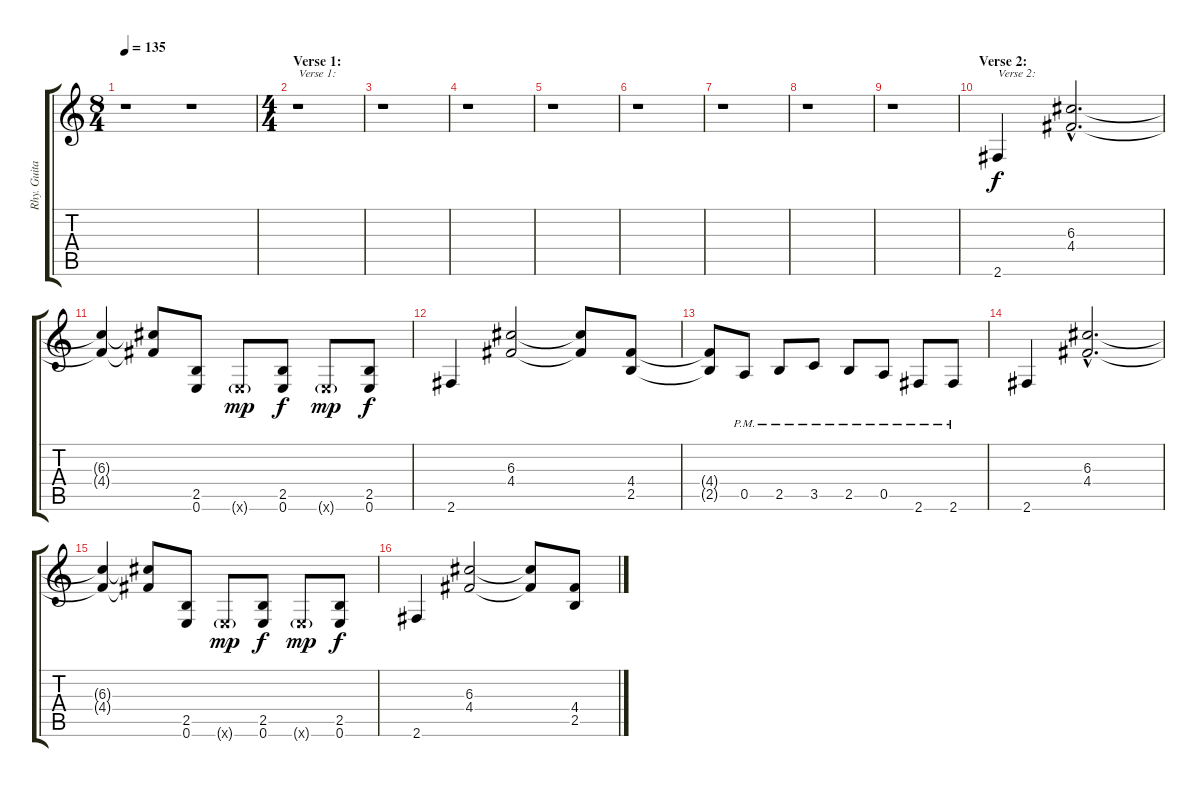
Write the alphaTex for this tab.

\track ("Rhy. Guitar 2" "Rhy. Guita") {instrument distortionguitar}
\staff {score tabs}
\tuning (E4 B3 G3 D3 A2 E2) {hide}
\ts (8 4)
\tempo 135
\clef g2
\ks c
r.1{dy f instrument distortionguitar} r.1 |
\ts (4 4)
\section ("" "Verse 1:")
r.1{txt "Verse 1:"} |
r.1 |
r.1 |
r.1 |
r.1 |
r.1 |
r.1 |
r.1 |
\section ("" "Verse 2:")
2.6.4{txt "Verse 2:"} (6.3{hac} 4.4{hac}).2{d} |
(6.3{t} 4.4{t}).4 (6.3{t} 4.4{t}).8 (2.5 0.6).8 0.6{g x}.8{dy mp} (2.5 0.6).8{dy f} 0.6{g x}.8{dy mp} (2.5 0.6).8{dy f} |
2.6.4 (6.3 4.4).2 (6.3{t} 4.4{t}).8 (4.4 2.5).8 |
(4.4{t} 2.5{t}).8 0.5{pm}.8 2.5{pm}.8 3.5{pm}.8 2.5{pm}.8 0.5{pm}.8 2.6{pm}.8 2.6{pm}.8 |
2.6.4 (6.3{hac} 4.4{hac}).2{d} |
(6.3{t} 4.4{t}).4 (6.3{t} 4.4{t}).8 (2.5 0.6).8 0.6{g x}.8{dy mp} (2.5 0.6).8{dy f} 0.6{g x}.8{dy mp} (2.5 0.6).8{dy f} |
2.6.4 (6.3 4.4).2 (6.3{t} 4.4{t}).8 (4.4 2.5).8
